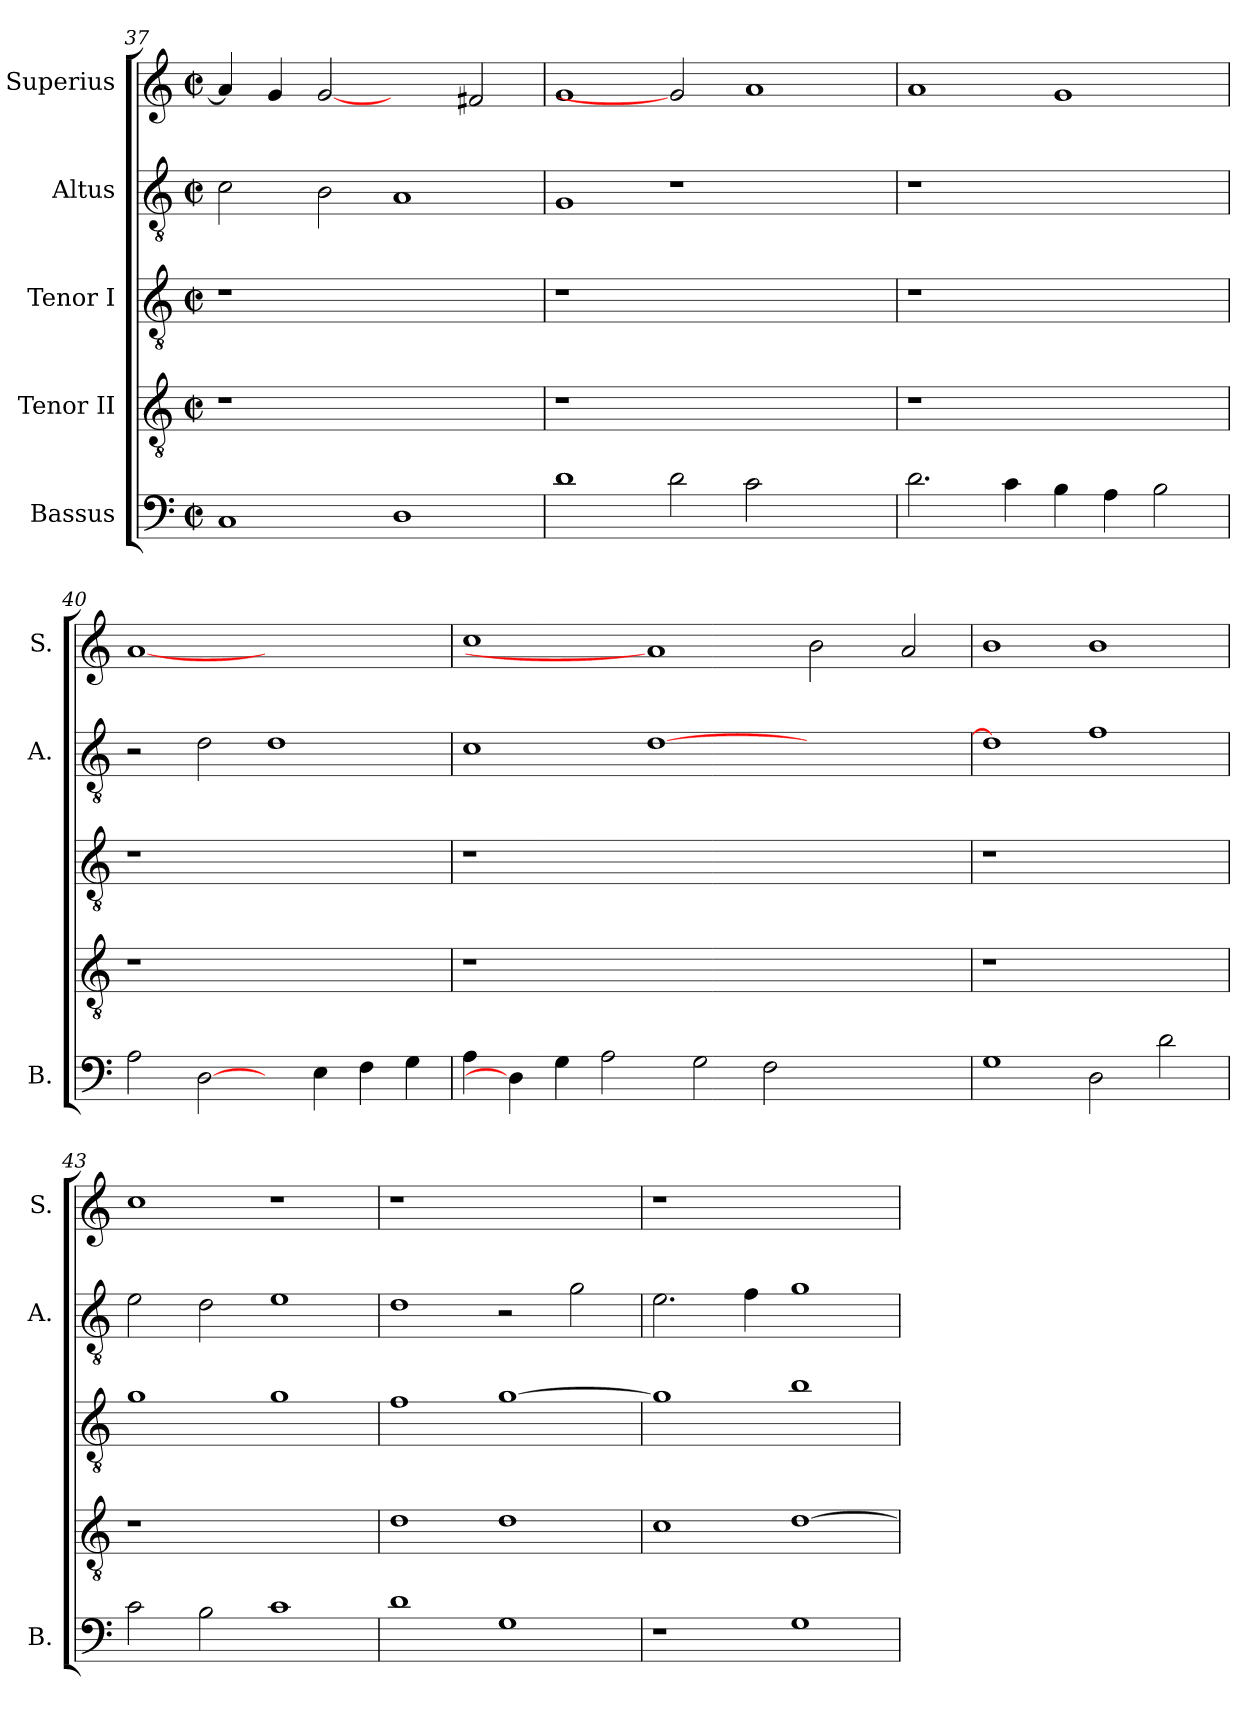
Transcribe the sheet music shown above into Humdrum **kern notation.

**kern	**kern	**kern	**kern	**kern
*part5	*part4	*part3	*part2	*part1
*staff5	*staff4	*staff3	*staff2	*staff1
*I"Bassus	*I"Tenor II	*I"Tenor I	*I"Altus	*I"Superius
*I'B.	*	*	*I'A.	*I'S.
*clefF4	*clefGv2	*clefGv2	*clefGv2	*clefG2
*	*ITrd7c12	*ITrd7c12	*ITrd7c12	*
*k[]	*k[]	*k[]	*k[]	*k[]
*C:	*C:	*C:	*C:	*C:
*M2/2	*M2/2	*M2/2	*M2/2	*M2/2
*met(c|)	*met(c|)	*met(c|)	*met(c|)	*met(c|)
=37	=37	=37	=37	=37
!	!LO:N:vis=1	!LO:N:vis=1	!	!
1Ci	1r	1r	2Ci\	4ai/]
.	.	.	.	4gi/
.	.	.	2BBi\	[2gi
1Di	1ryy	1ryy	1AAi	2ryy
.	.	.	.	2f#Xi/
!!LO:LB:g=z
=38	=38	=38	=38	=38
!	!LO:N:vis=1	!LO:N:vis=1	!	!
1di	1r	1r	1GGi	1gi
2di\	1.ryy	1.ryy	1r	2gi]
2ci\	.	.	.	1ai
2ryy	.	.	2ryy	.
=39	=39	=39	=39	=39
!	!LO:N:vis=1	!LO:N:vis=1	!LO:N:vis=1	!
2.di\	1r	1r	1r	1ai
4ci\	.	.	.	.
4Bi\	1ryy	1ryy	1ryy	1gi
4Ai\	.	.	.	.
2Bi\	.	.	.	.
=40	=40	=40	=40	=40
!	!LO:N:vis=1	!LO:N:vis=1	!	!
2Ai\	1r	1r	2r	[1ai
[2Di\	.	.	2Di\	.
4ryy	1ryy	1ryy	1Di	1ryy
4Ei\	.	.	.	.
4Fi\	.	.	.	.
4Gi\	.	.	.	.
=41	=41	=41	=41	=41
!	!LO:N:vis=1	!LO:N:vis=1	!	!
4Ai\	1r	1r	1Ci	1cci
4Di\]	.	.	.	.
4Gi\	.	.	.	.
2Ai\	.	.	.	.
.	0ryy	0ryy	[>1Di	1ai]
2Gi\	.	.	.	.
2Fi\	.	.	.	.
.	.	.	1ryy	2bi\
2.ryy	.	.	.	.
.	.	.	.	2ai/
=42	=42	=42	=42	=42
!	!LO:N:vis=1	!LO:N:vis=1	!	!
1Gi	1r	1r	1Di]	1bi
2Di\	1ryy	1ryy	1Fi	1bi
2di\	.	.	.	.
!!LO:PB:g=z
=43	=43	=43	=43	=43
!	!LO:N:vis=1	!	!	!
2ci\	1r	1Gi	2Ei\	1cci
2Bi\	.	.	2Di\	.
1ci	1ryy	1Gi	1Ei	1r
=44	=44	=44	=44	=44
!	!	!	!	!LO:N:vis=1
1di	1Di	1Fi	1Di	1r
1Gi	1Di	[>1Gi	2r	1ryy
.	.	.	2Gi\	.
=45	=45	=45	=45	=45
!	!	!	!	!LO:N:vis=1
1r	1Ci	1Gi]	2.Ei\	1r
.	.	.	4Fi\	.
1Gi	[>1Di	1Bi	1Gi	1ryy
=	=	=	=	=
*-	*-	*-	*-	*-
